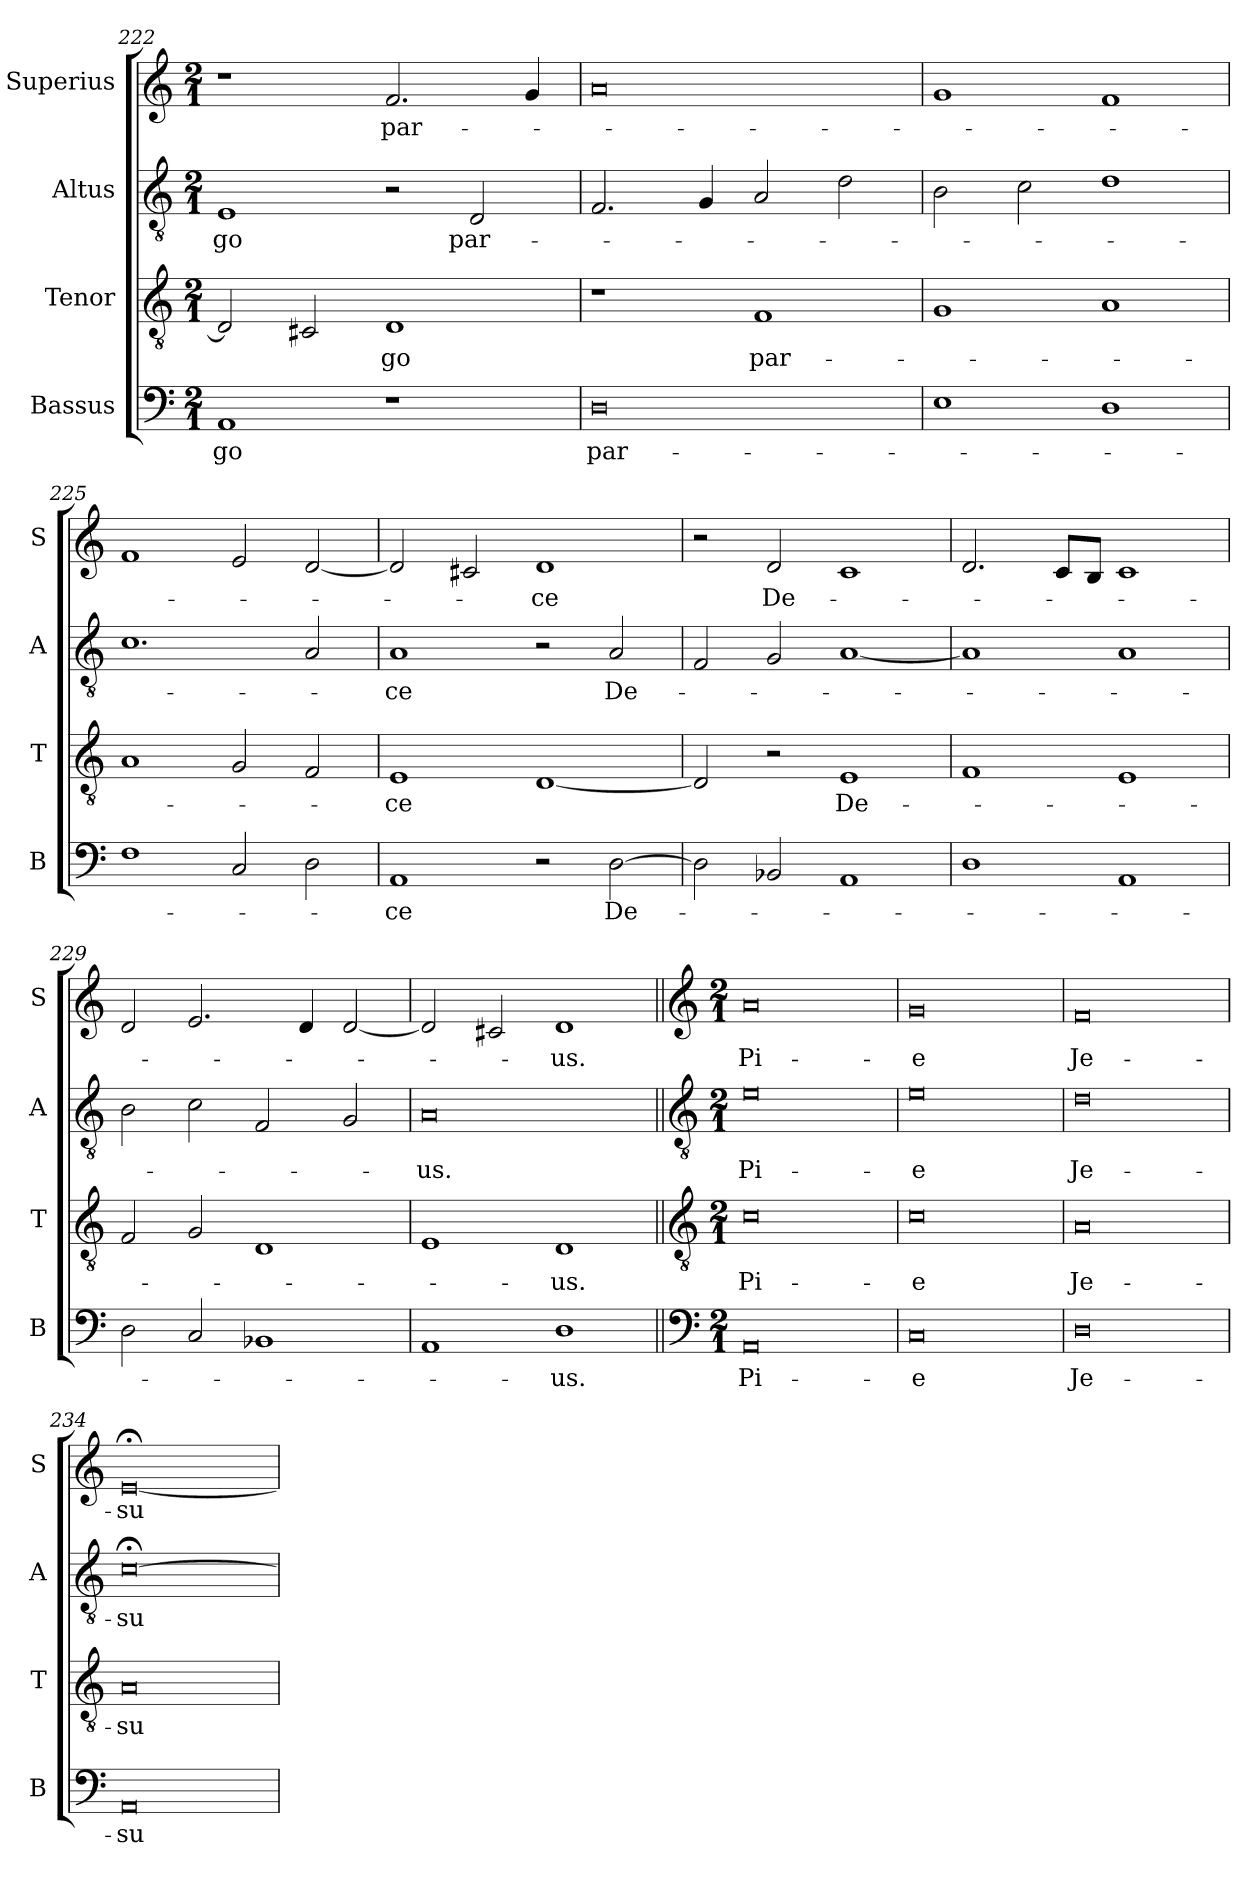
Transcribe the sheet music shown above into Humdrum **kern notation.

**kern	**text	**kern	**text	**kern	**text	**kern	**text
*part4	*part4	*part3	*part3	*part2	*part2	*part1	*part1
*staff4	*staff4	*staff3	*staff3	*staff2	*staff2	*staff1	*staff1
*I"Bassus	*	*I"Tenor	*	*I"Altus	*	*I"Superius	*
*I'B	*	*I'T	*	*I'A	*	*I'S	*
*clefF4	*	*clefGv2	*	*clefGv2	*	*clefG2	*
*k[]	*	*k[]	*	*k[]	*	*k[]	*
*M2/1	*	*M2/1	*	*M2/1	*	*M2/1	*
=222	=222	=222	=222	=222	=222	=222	=222
1AA	-go	2D]	.	1E	-go	1r	.
.	.	2C#X	.	.	.	.	.
1r	.	1D	-go	2r	.	2.f	par-
.	.	.	.	2D	par-	.	.
.	.	.	.	.	.	4g	.
=223	=223	=223	=223	=223	=223	=223	=223
0D	par-	1r	.	2.F	.	0a	.
.	.	.	.	4G	.	.	.
.	.	1F	par-	2A	.	.	.
.	.	.	.	2d	.	.	.
=224	=224	=224	=224	=224	=224	=224	=224
1E	.	1G	.	2B	.	1g	.
.	.	.	.	2c	.	.	.
1D	.	1A	.	1d	.	1f	.
=225	=225	=225	=225	=225	=225	=225	=225
1F	.	1A	.	1.c	.	1f	.
2C	.	2G	.	.	.	2e	.
2D	.	2F	.	2A	.	[2d	.
=226	=226	=226	=226	=226	=226	=226	=226
1AA	-ce	1E	-ce	1A	-ce	2d]	.
.	.	.	.	.	.	2c#X	.
2r	.	[1D	.	2r	.	1d	-ce
[2D	De-	.	.	2A	De-	.	.
=227	=227	=227	=227	=227	=227	=227	=227
2D]	.	2D]	.	2F	.	2r	.
2BB-X	.	2r	.	2G	.	2d	De-
1AA	.	1E	De-	[1A	.	1c	.
=228	=228	=228	=228	=228	=228	=228	=228
1D	.	1F	.	1A]	.	2.d	.
.	.	.	.	.	.	8cL	.
.	.	.	.	.	.	8BJ	.
1AA	.	1E	.	1A	.	1c	.
=229	=229	=229	=229	=229	=229	=229	=229
2D	.	2F	.	2B	.	2d	.
2C	.	2G	.	2c	.	2.e	.
1BB-X	.	1D	.	2F	.	.	.
.	.	.	.	.	.	4d	.
.	.	.	.	2G	.	[2d	.
=230	=230	=230	=230	=230	=230	=230	=230
1AA	.	1E	.	0A	-us.	2d]	.
.	.	.	.	.	.	2c#X	.
1D	-us.	1D	-us.	.	.	1d	-us.
!!LO:PB:g=z
=231||	=231||	=231||	=231||	=231||	=231||	=231||	=231||
*clefF4	*	*clefGv2	*	*clefGv2	*	*clefG2	*
*k[]	*	*k[]	*	*k[]	*	*k[]	*
*M2/1	*	*M2/1	*	*M2/1	*	*M2/1	*
0AA	Pi-	0c	Pi-	0e	Pi-	0a	Pi-
=232	=232	=232	=232	=232	=232	=232	=232
0C	-e	0c	-e	0e	-e	0g	-e
=233	=233	=233	=233	=233	=233	=233	=233
0D	Je-	0A	Je-	0d	Je-	0f	Je-
=234	=234	=234	=234	=234	=234	=234	=234
0AA	-su	0A	-su	[0c;<	-su	[0e;<	-su
=	=	=	=	=	=	=	=
*-	*-	*-	*-	*-	*-	*-	*-
